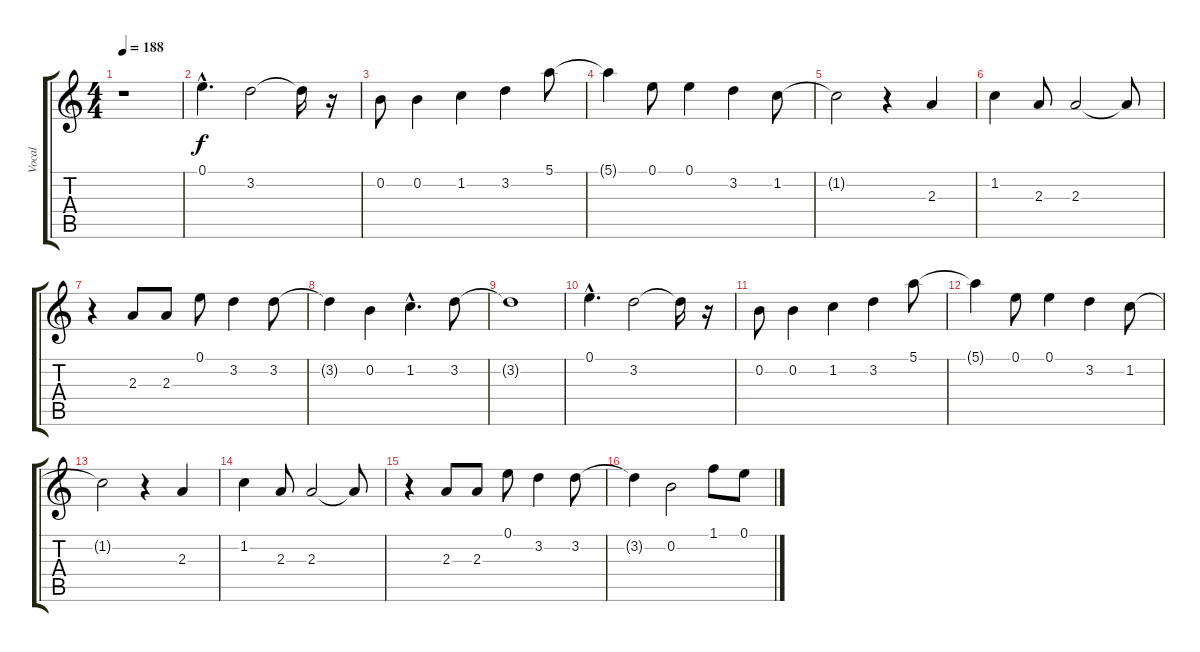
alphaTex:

\track ("Vocal" "Vocal") {instrument electricbasspick}
\staff {score tabs}
\tuning (E4 B3 G3 D3 A2 E2) {hide}
\ts (4 4)
\tempo 188
\clef g2
\ks c
r.1{dy f} |
0.1{hac}.4{d} 3.2.2 3.2{t}.16 r.16 |
0.2.8 0.2.4 1.2.4 3.2.4 5.1.8 |
5.1{t}.4 0.1.8 0.1.4 3.2.4 1.2.8 |
1.2{t}.2 r.4 2.3.4 |
1.2.4 2.3.8 2.3.2 2.3{t}.8 |
r.4 2.3.8 2.3.8 0.1.8 3.2.4 3.2.8 |
3.2{t}.4 0.2.4 1.2{hac}.4{d} 3.2.8 |
3.2{t}.1 |
0.1{hac}.4{d} 3.2.2 3.2{t}.16 r.16 |
0.2.8 0.2.4 1.2.4 3.2.4 5.1.8 |
5.1{t}.4 0.1.8 0.1.4 3.2.4 1.2.8 |
1.2{t}.2 r.4 2.3.4 |
1.2.4 2.3.8 2.3.2 2.3{t}.8 |
r.4 2.3.8 2.3.8 0.1.8 3.2.4 3.2.8 |
3.2{t}.4 0.2.2 1.1.8 0.1.8
